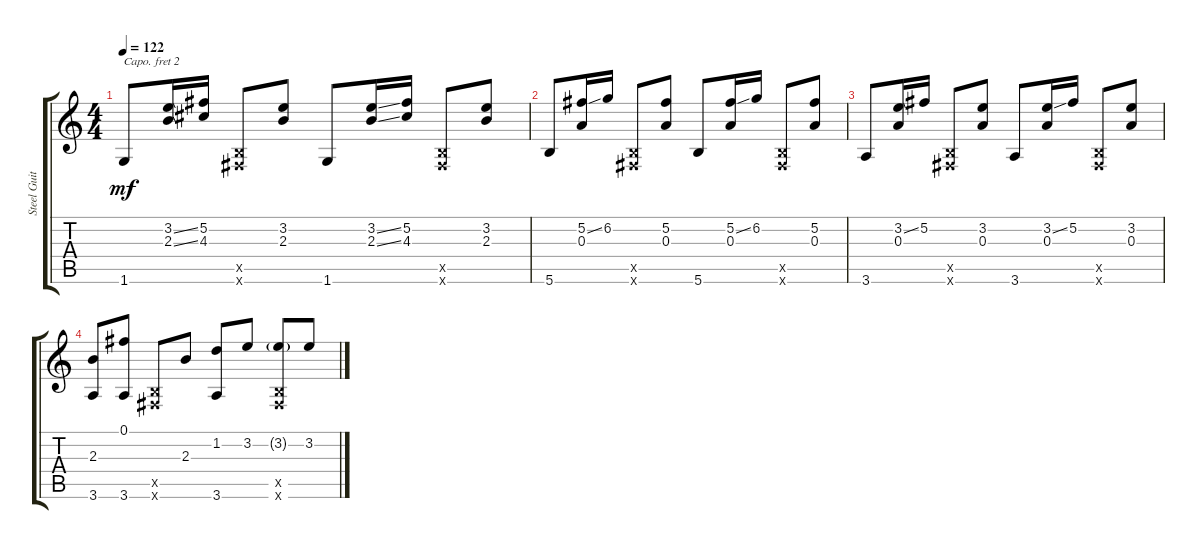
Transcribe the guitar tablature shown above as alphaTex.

\track ("Steel Guitar" "Steel Guit") {instrument acousticguitarsteel}
\staff {score tabs}
\capo 2
\tuning (E4 B3 G3 D3 A2 E2) {hide}
\ts (4 4)
\tempo 122
\clef g2
\ks c
1.6.8{dy mf} (3.2{ss} 2.3{ss}).16 (5.2 4.3).16 (0.5{x} 0.6{x}).8 (3.2 2.3).8 1.6.8 (3.2{ss} 2.3{ss}).16 (5.2 4.3).16 (0.5{x} 0.6{x}).8 (3.2 2.3).8 |
5.6.8 (5.2{ss} 0.3).16 6.2.16 (0.5{x} 0.6{x}).8 (5.2 0.3).8 5.6.8 (5.2{ss} 0.3).16 6.2.16 (0.5{x} 0.6{x}).8 (5.2 0.3).8 |
3.6.8 (3.2{ss} 0.3).16 5.2.16 (0.5{x} 0.6{x}).8 (3.2 0.3).8 3.6.8 (3.2{ss} 0.3).16 5.2.16 (0.5{x} 0.6{x}).8 (3.2 0.3).8 |
(2.3 3.6).8 (0.1 3.6).8 (0.5{x} 0.6{x}).8 2.3.8 (1.2 3.6).8 3.2.8 (3.2{g} 0.5{x} 0.6{x}).8 3.2.8
